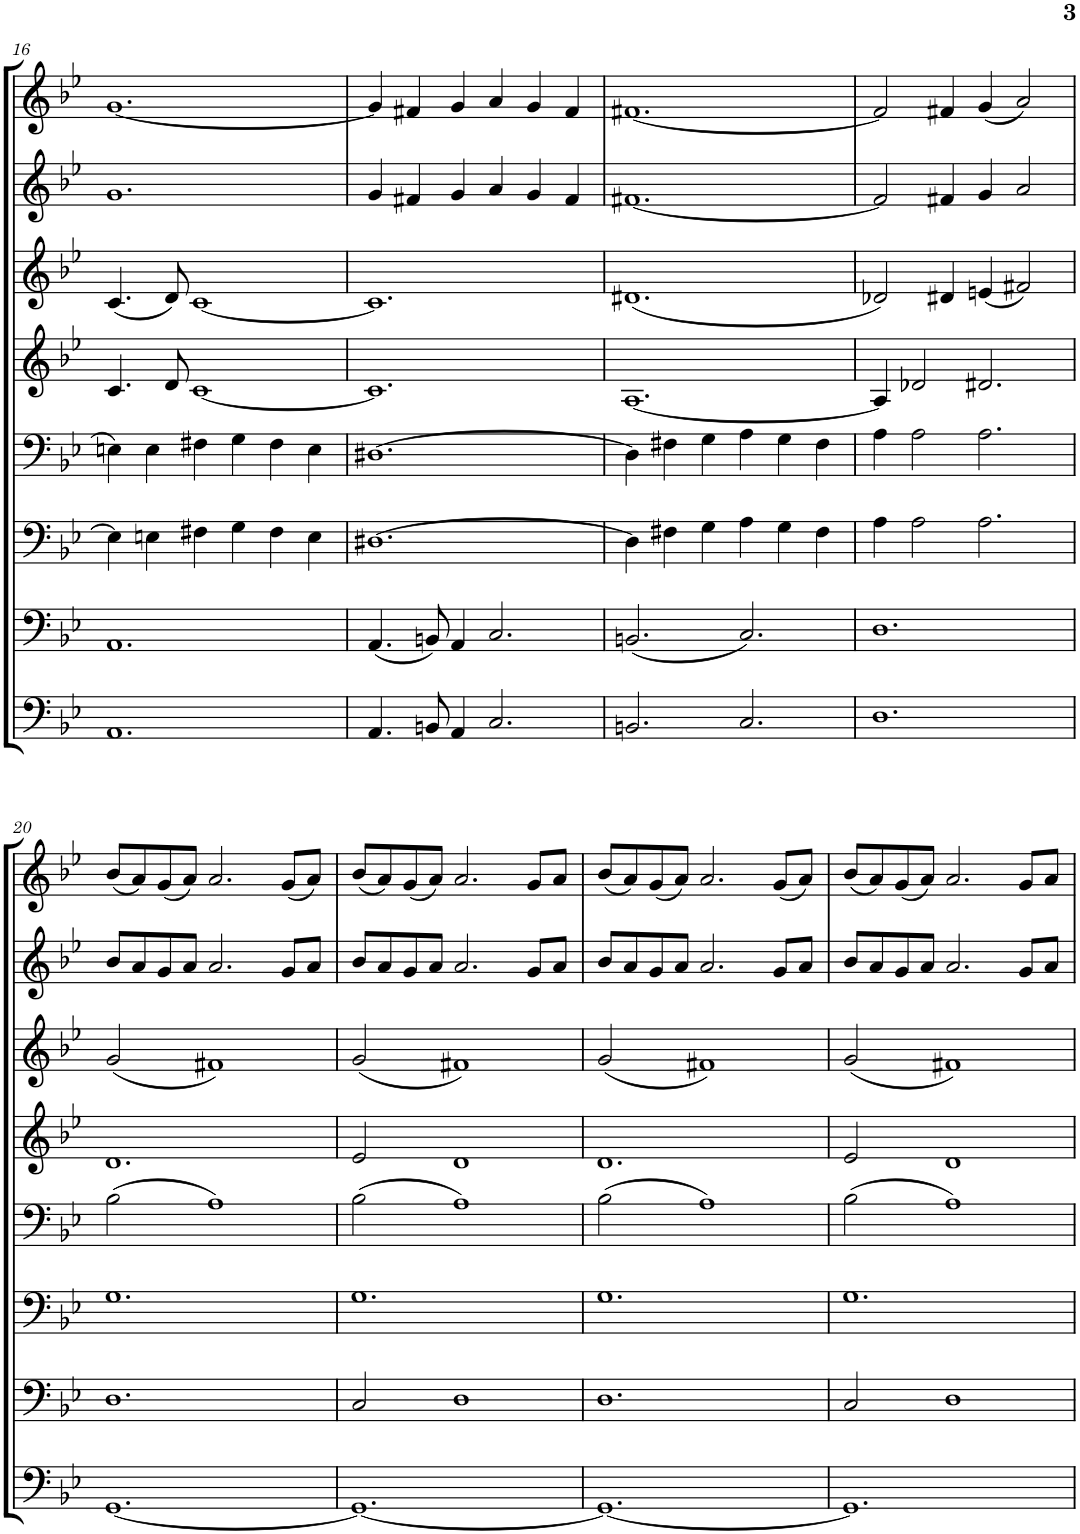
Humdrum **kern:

**kern	**kern	**kern	**kern	**kern	**kern	**kern	**kern
*part1	*part1	*part1	*part1	*part1	*part1	*part1	*part1
*staff8	*staff7	*staff6	*staff5	*staff4	*staff3	*staff2	*staff1
*I"Klavier	*	*	*	*	*	*	*
!!LO:PB:g=z
*clefF4	*clefF4	*clefF4	*clefF4	*clefG2	*clefG2	*clefG2	*clefG2
*k[b-e-]	*k[b-e-]	*k[b-e-]	*k[b-e-]	*k[b-e-]	*k[b-e-]	*k[b-e-]	*k[b-e-]
*M6/4	*M6/4	*M6/4	*M6/4	*M6/4	*M6/4	*M6/4	*M6/4
=16	=16	=16	=16	=16	=16	=16	=16
1.AA	1.AA	4E\]	4En\	4.c/	4.c/	1.g	[1.g
.	.	4En\	4E\	.	.	.	.
.	.	.	.	8d/	8d/	.	.
.	.	4F#X\	4F#X\	[1c	[1c	.	.
.	.	4G\	4G\	.	.	.	.
.	.	4F#\	4F#\	.	.	.	.
.	.	4E\	4E\	.	.	.	.
=17	=17	=17	=17	=17	=17	=17	=17
4.AA/	4.AA/	[1.D#X	[1.D#X	1.c]	1.c]	4g/	4g/]
.	.	.	.	.	.	4f#X/	4f#X/
8BBn/	8BBn/	.	.	.	.	.	.
4AA/	4AA/	.	.	.	.	4g/	4g/
2.C/	2.C/	.	.	.	.	4a/	4a/
.	.	.	.	.	.	4g/	4g/
.	.	.	.	.	.	4f#/	4f#/
=18	=18	=18	=18	=18	=18	=18	=18
2.BBn/	2.BBn/	4D#\]	4D#\]	[1.A	1.d#X	[1.f#X	[1.f#X
.	.	4F#X\	4F#X\	.	.	.	.
.	.	4G\	4G\	.	.	.	.
2.C/	2.C/	4A\	4A\	.	.	.	.
.	.	4G\	4G\	.	.	.	.
.	.	4F#\	4F#\	.	.	.	.
=19	=19	=19	=19	=19	=19	=19	=19
1.D	1.D	4A\	4A\	4A/]	2d-X/	2f#/]	2f#/]
.	.	2A\	2A\	2d-X/	.	.	.
.	.	.	.	.	4d#X/	4f#X/	4f#X/
.	.	2.A\	2.A\	2.d#X/	4en/	4g/	(4g/
.	.	.	.	.	2f#X/	2a/	2a/)
!!LO:LB:g=z
=20	=20	=20	=20	=20	=20	=20	=20
[1.GG	1.D	1.G	2B-\	1.d	2g/	8b-/L	(8b-/L
.	.	.	.	.	.	8a/	8a/)
.	.	.	.	.	.	8g/	(8g/
.	.	.	.	.	.	8a/J	8a/J)
.	.	.	1A	.	1f#X	2.a/	2.a/
.	.	.	.	.	.	8g/L	(8g/L
.	.	.	.	.	.	8a/J	8a/J)
=21	=21	=21	=21	=21	=21	=21	=21
1.GG_	2C/	1.G	2B-\	2e-/	2g/	8b-/L	(8b-/L
.	.	.	.	.	.	8a/	8a/)
.	.	.	.	.	.	8g/	(8g/
.	.	.	.	.	.	8a/J	8a/J)
.	1D	.	1A	1d	1f#X	2.a/	2.a/
.	.	.	.	.	.	8g/L	8g/L
.	.	.	.	.	.	8a/J	8a/J
=22	=22	=22	=22	=22	=22	=22	=22
1.GG_	1.D	1.G	2B-\	1.d	2g/	8b-/L	(8b-/L
.	.	.	.	.	.	8a/	8a/)
.	.	.	.	.	.	8g/	(8g/
.	.	.	.	.	.	8a/J	8a/J)
.	.	.	1A	.	1f#X	2.a/	2.a/
.	.	.	.	.	.	8g/L	(8g/L
.	.	.	.	.	.	8a/J	8a/J)
=23	=23	=23	=23	=23	=23	=23	=23
1.GG]	2C/	1.G	2B-\	2e-/	2g/	8b-/L	(8b-/L
.	.	.	.	.	.	8a/	8a/)
.	.	.	.	.	.	8g/	(8g/
.	.	.	.	.	.	8a/J	8a/J)
.	1D	.	1A	1d	1f#X	2.a/	2.a/
.	.	.	.	.	.	8g/L	8g/L
.	.	.	.	.	.	8a/J	8a/J
=	=	=	=	=	=	=	=
*-	*-	*-	*-	*-	*-	*-	*-
